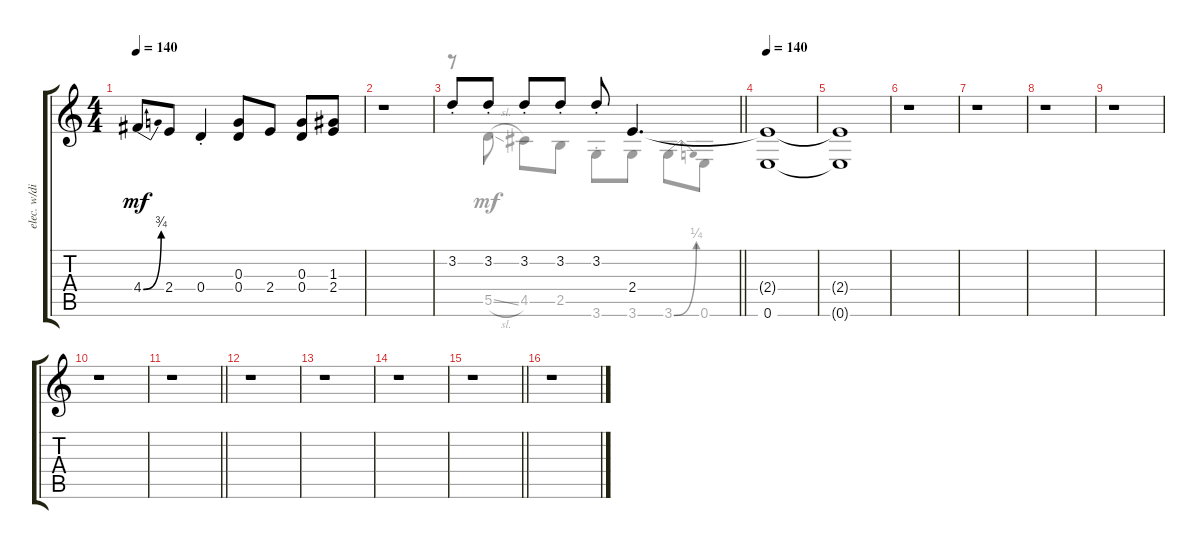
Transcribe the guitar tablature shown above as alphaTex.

\track ("elec. w/dist." "elec. w/di") {instrument distortionguitar}
\staff {score tabs}
\tuning (E4 B3 G3 D3 A2 E2) {hide}
\voice
\ts (4 4)
\tempo 140
\clef g2
\ks c
4.4{be (bend 0 0 60 3)}.8{dy mf} 2.4.8 0.4{st}.4 (0.3 0.4).8 2.4.8 (0.3 0.4).8 (1.3 2.4).8 |
r.1 |
\barLineRight lightlight
3.2{st}.8 3.2{st}.8 3.2{st}.8 3.2{st}.8 3.2{st}.8 2.4.4{d} |
\tempo 140
(2.4{t} 0.6).1 |
(2.4{t} 0.6{t}).1 |
r.1 |
r.1 |
r.1 |
r.1 |
r.1 |
\barLineRight lightlight
r.1 |
r.1 |
r.1 |
r.1 |
\barLineRight lightlight
r.1 |
r.1
\voice
\clef g2
\ottava regular
\simile none
\ks c
|
|
\barLineRight lightlight
r.8 5.5{sl}.8 4.5.8 2.5.8 3.6{st}.8 3.6.8 3.6{be (bend 0 0 60 1)}.8 0.6.8 |
|
|
|
|
|
|
|
\barLineRight lightlight
|
|
|
|
\barLineRight lightlight
|
